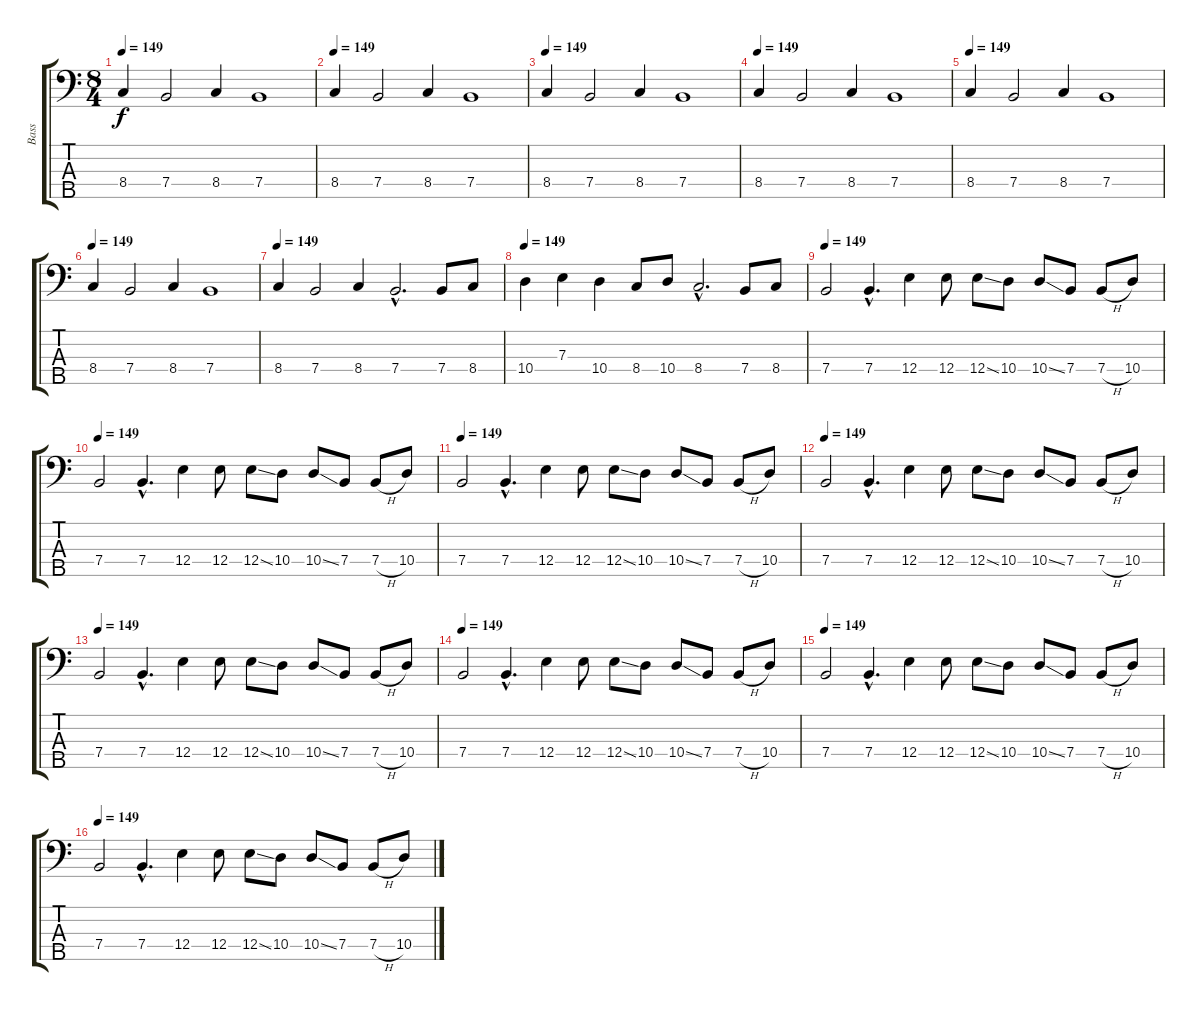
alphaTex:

\track ("Bass" "Bass") {instrument electricbassfinger}
\staff {score tabs}
\tuning (G2 D2 A1 E1 B0) {hide}
\ts (8 4)
\tempo 149
\clef f4
\ks c
8.4.4{dy f} 7.4.2 8.4.4 7.4.1 |
\tempo 149
8.4.4 7.4.2 8.4.4 7.4.1 |
\tempo 149
8.4.4 7.4.2 8.4.4 7.4.1 |
\tempo 149
8.4.4 7.4.2 8.4.4 7.4.1 |
\tempo 149
8.4.4 7.4.2 8.4.4 7.4.1 |
\tempo 149
8.4.4 7.4.2 8.4.4 7.4.1 |
\tempo 149
8.4.4 7.4.2 8.4.4 7.4{hac}.2{d} 7.4.8 8.4.8 |
\tempo 149
10.4.4 7.3.4 10.4.4 8.4.8 10.4.8 8.4{hac}.2{d} 7.4.8 8.4.8 |
\tempo 149
7.4.2 7.4{hac}.4{d} 12.4.4 12.4.8 12.4{ss}.8 10.4.8 10.4{ss}.8 7.4.8 7.4{h}.8 10.4.8 |
\tempo 149
7.4.2 7.4{hac}.4{d} 12.4.4 12.4.8 12.4{ss}.8 10.4.8 10.4{ss}.8 7.4.8 7.4{h}.8 10.4.8 |
\tempo 149
7.4.2 7.4{hac}.4{d} 12.4.4 12.4.8 12.4{ss}.8 10.4.8 10.4{ss}.8 7.4.8 7.4{h}.8 10.4.8 |
\tempo 149
7.4.2 7.4{hac}.4{d} 12.4.4 12.4.8 12.4{ss}.8 10.4.8 10.4{ss}.8 7.4.8 7.4{h}.8 10.4.8 |
\tempo 149
7.4.2 7.4{hac}.4{d} 12.4.4 12.4.8 12.4{ss}.8 10.4.8 10.4{ss}.8 7.4.8 7.4{h}.8 10.4.8 |
\tempo 149
7.4.2 7.4{hac}.4{d} 12.4.4 12.4.8 12.4{ss}.8 10.4.8 10.4{ss}.8 7.4.8 7.4{h}.8 10.4.8 |
\tempo 149
7.4.2 7.4{hac}.4{d} 12.4.4 12.4.8 12.4{ss}.8 10.4.8 10.4{ss}.8 7.4.8 7.4{h}.8 10.4.8 |
\tempo 149
7.4.2 7.4{hac}.4{d} 12.4.4 12.4.8 12.4{ss}.8 10.4.8 10.4{ss}.8 7.4.8 7.4{h}.8 10.4.8
